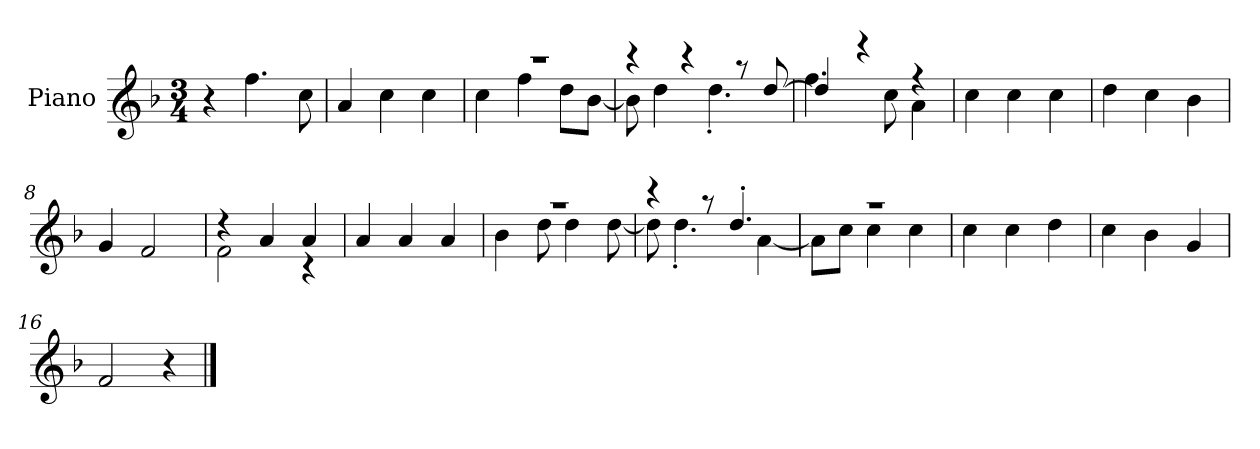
**kern
*part1
*staff1
*I"Piano
*I'P-no
*clefG2
*k[b-]
*M3/4
*MM177
=1
4r
4.ff\
8cc\
=2
4a/
4cc\
4cc\
=3
*^
2.r	4cc\
.	4ff\
.	8dd\L
.	[8b-\J
=4	=4
4r	8b-\]
.	4dd\
4r	.
.	4.dd'\
8r	.
[8dd/	.
=5	=5
4dd/]	4.ff\
4r	.
.	8cc\
4r	4a\
*v	*v
=6
4cc\
4cc\
4cc\
=7
4dd\
4cc\
4b-\
=8
4g/
2f/
=9
*^
4r	2f\
4a/	.
4a/	4r
*v	*v
!!LO:LB:g=z
=10
4a/
4a/
4a/
=11
*^
2.r	4b-\
.	8dd\
.	4dd\
.	[8dd\
=12	=12
4r	8dd\]
.	4.dd'\
8r	.
4.dd'/	.
.	[4a\
=13	=13
2.r	8a\L]
.	8cc\J
.	4cc\
.	4cc\
*v	*v
=14
4cc\
4cc\
4dd\
=15
4cc\
4b-\
4g/
=16
2f/
4r
==
*-
